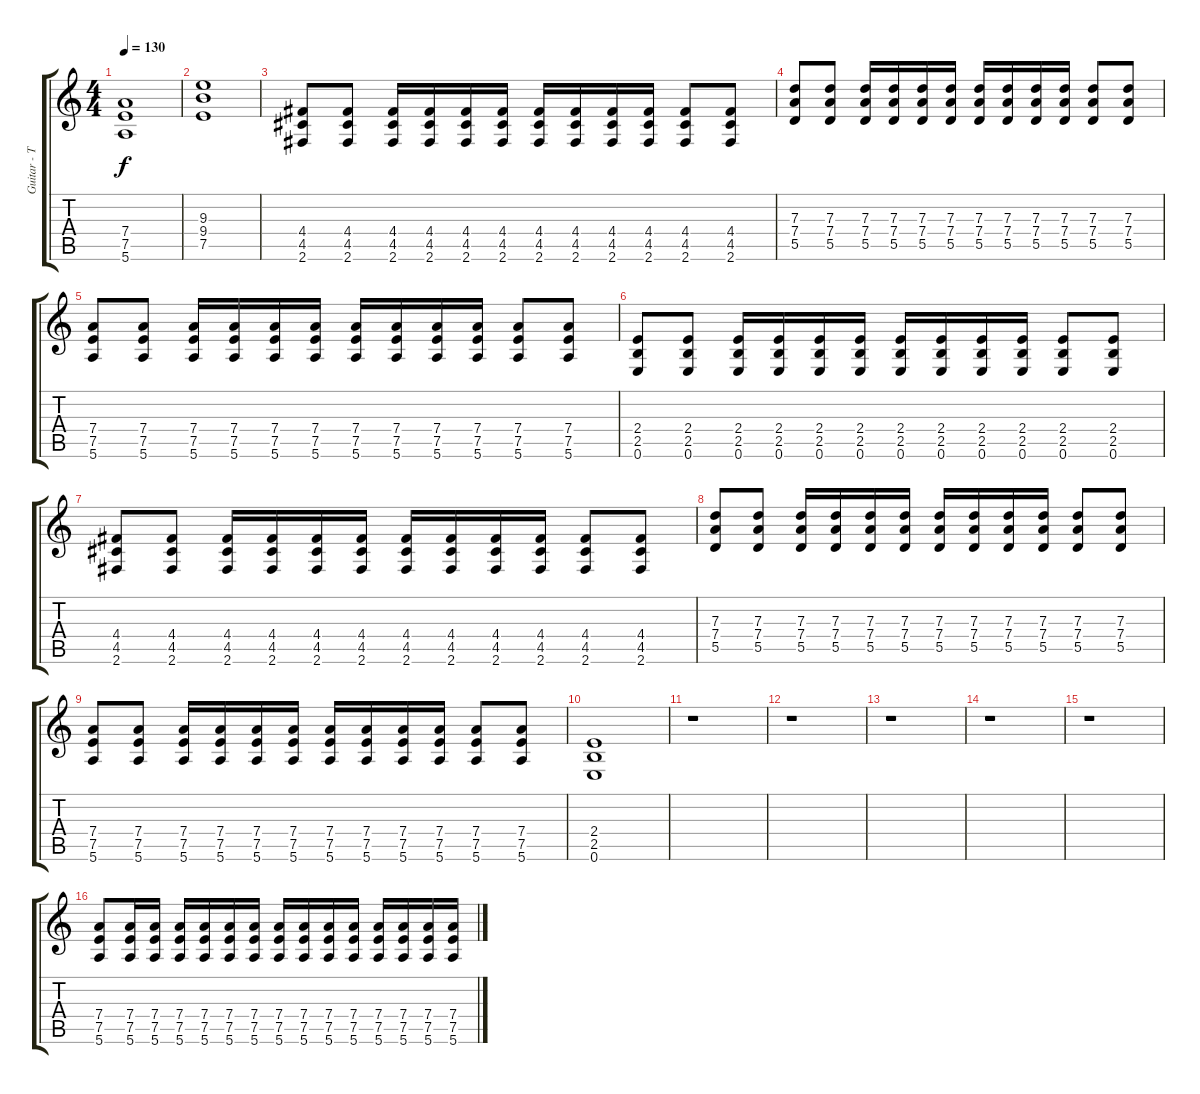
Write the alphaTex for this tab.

\track ("Guitar - Tom Mattew Delonge" "Guitar - T") {instrument distortionguitar}
\staff {score tabs}
\tuning (E4 B3 G3 D3 A2 E2) {hide}
\ts (4 4)
\tempo 130
\clef g2
\ks c
(7.4 7.5 5.6).1{dy f} |
(9.3 9.4 7.5).1 |
(4.4 4.5 2.6).8 (4.4 4.5 2.6).8 (4.4 4.5 2.6).16 (4.4 4.5 2.6).16 (4.4 4.5 2.6).16 (4.4 4.5 2.6).16 (4.4 4.5 2.6).16 (4.4 4.5 2.6).16 (4.4 4.5 2.6).16 (4.4 4.5 2.6).16 (4.4 4.5 2.6).8 (4.4 4.5 2.6).8 |
(7.3 7.4 5.5).8 (7.3 7.4 5.5).8 (7.3 7.4 5.5).16 (7.3 7.4 5.5).16 (7.3 7.4 5.5).16 (7.3 7.4 5.5).16 (7.3 7.4 5.5).16 (7.3 7.4 5.5).16 (7.3 7.4 5.5).16 (7.3 7.4 5.5).16 (7.3 7.4 5.5).8 (7.3 7.4 5.5).8 |
(7.4 7.5 5.6).8 (7.4 7.5 5.6).8 (7.4 7.5 5.6).16 (7.4 7.5 5.6).16 (7.4 7.5 5.6).16 (7.4 7.5 5.6).16 (7.4 7.5 5.6).16 (7.4 7.5 5.6).16 (7.4 7.5 5.6).16 (7.4 7.5 5.6).16 (7.4 7.5 5.6).8 (7.4 7.5 5.6).8 |
(2.4 2.5 0.6).8 (2.4 2.5 0.6).8 (2.4 2.5 0.6).16 (2.4 2.5 0.6).16 (2.4 2.5 0.6).16 (2.4 2.5 0.6).16 (2.4 2.5 0.6).16 (2.4 2.5 0.6).16 (2.4 2.5 0.6).16 (2.4 2.5 0.6).16 (2.4 2.5 0.6).8 (2.4 2.5 0.6).8 |
(4.4 4.5 2.6).8 (4.4 4.5 2.6).8 (4.4 4.5 2.6).16 (4.4 4.5 2.6).16 (4.4 4.5 2.6).16 (4.4 4.5 2.6).16 (4.4 4.5 2.6).16 (4.4 4.5 2.6).16 (4.4 4.5 2.6).16 (4.4 4.5 2.6).16 (4.4 4.5 2.6).8 (4.4 4.5 2.6).8 |
(7.3 7.4 5.5).8 (7.3 7.4 5.5).8 (7.3 7.4 5.5).16 (7.3 7.4 5.5).16 (7.3 7.4 5.5).16 (7.3 7.4 5.5).16 (7.3 7.4 5.5).16 (7.3 7.4 5.5).16 (7.3 7.4 5.5).16 (7.3 7.4 5.5).16 (7.3 7.4 5.5).8 (7.3 7.4 5.5).8 |
(7.4 7.5 5.6).8 (7.4 7.5 5.6).8 (7.4 7.5 5.6).16 (7.4 7.5 5.6).16 (7.4 7.5 5.6).16 (7.4 7.5 5.6).16 (7.4 7.5 5.6).16 (7.4 7.5 5.6).16 (7.4 7.5 5.6).16 (7.4 7.5 5.6).16 (7.4 7.5 5.6).8 (7.4 7.5 5.6).8 |
(2.4 2.5 0.6).1 |
r.1 |
r.1 |
r.1 |
r.1 |
r.1 |
(7.4 7.5 5.6).8 (7.4 7.5 5.6).16 (7.4 7.5 5.6).16 (7.4 7.5 5.6).16 (7.4 7.5 5.6).16 (7.4 7.5 5.6).16 (7.4 7.5 5.6).16 (7.4 7.5 5.6).16 (7.4 7.5 5.6).16 (7.4 7.5 5.6).16 (7.4 7.5 5.6).16 (7.4 7.5 5.6).16 (7.4 7.5 5.6).16 (7.4 7.5 5.6).16 (7.4 7.5 5.6).16
